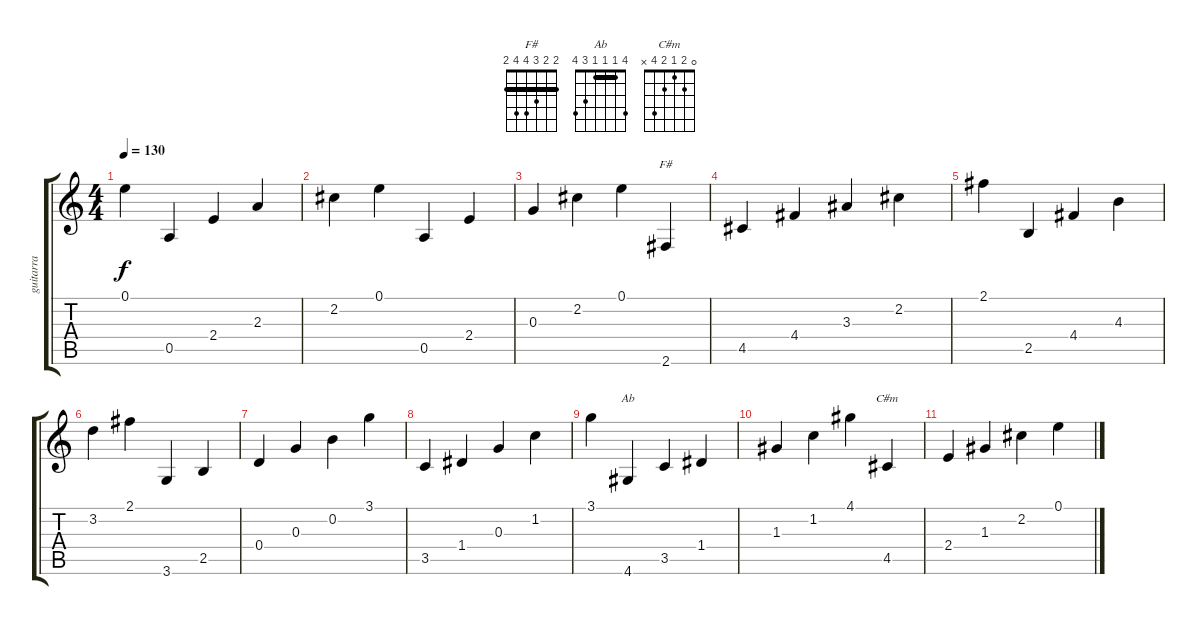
\track ("guitarra" "guitarra") {instrument acousticguitarsteel}
\staff {score tabs}
\tuning (E4 B3 G3 D3 A2 E2) {hide}
\chord ("F#" 2 2 3 4 4 2) {barre 2}
\chord ("Ab" 4 1 1 1 3 4) {barre 1}
\chord ("C#m" 0 2 1 2 4 x)
\ts (4 4)
\tempo 130
\clef g2
\ks c
0.1.4{dy f} 0.5.4 2.4.4 2.3.4 |
2.2.4 0.1.4 0.5.4 2.4.4 |
0.3.4 2.2.4 0.1.4 2.6.4{ch "F#"} |
4.5.4 4.4.4 3.3.4 2.2.4 |
2.1.4 2.5.4 4.4.4 4.3.4 |
3.2.4 2.1.4 3.6.4 2.5.4 |
0.4.4 0.3.4 0.2.4 3.1.4 |
3.5.4 1.4.4 0.3.4 1.2.4 |
3.1.4 4.6.4{ch "Ab"} 3.5.4 1.4.4 |
1.3.4 1.2.4 4.1.4 4.5.4{ch "C#m"} |
2.4.4 1.3.4 2.2.4 0.1.4
